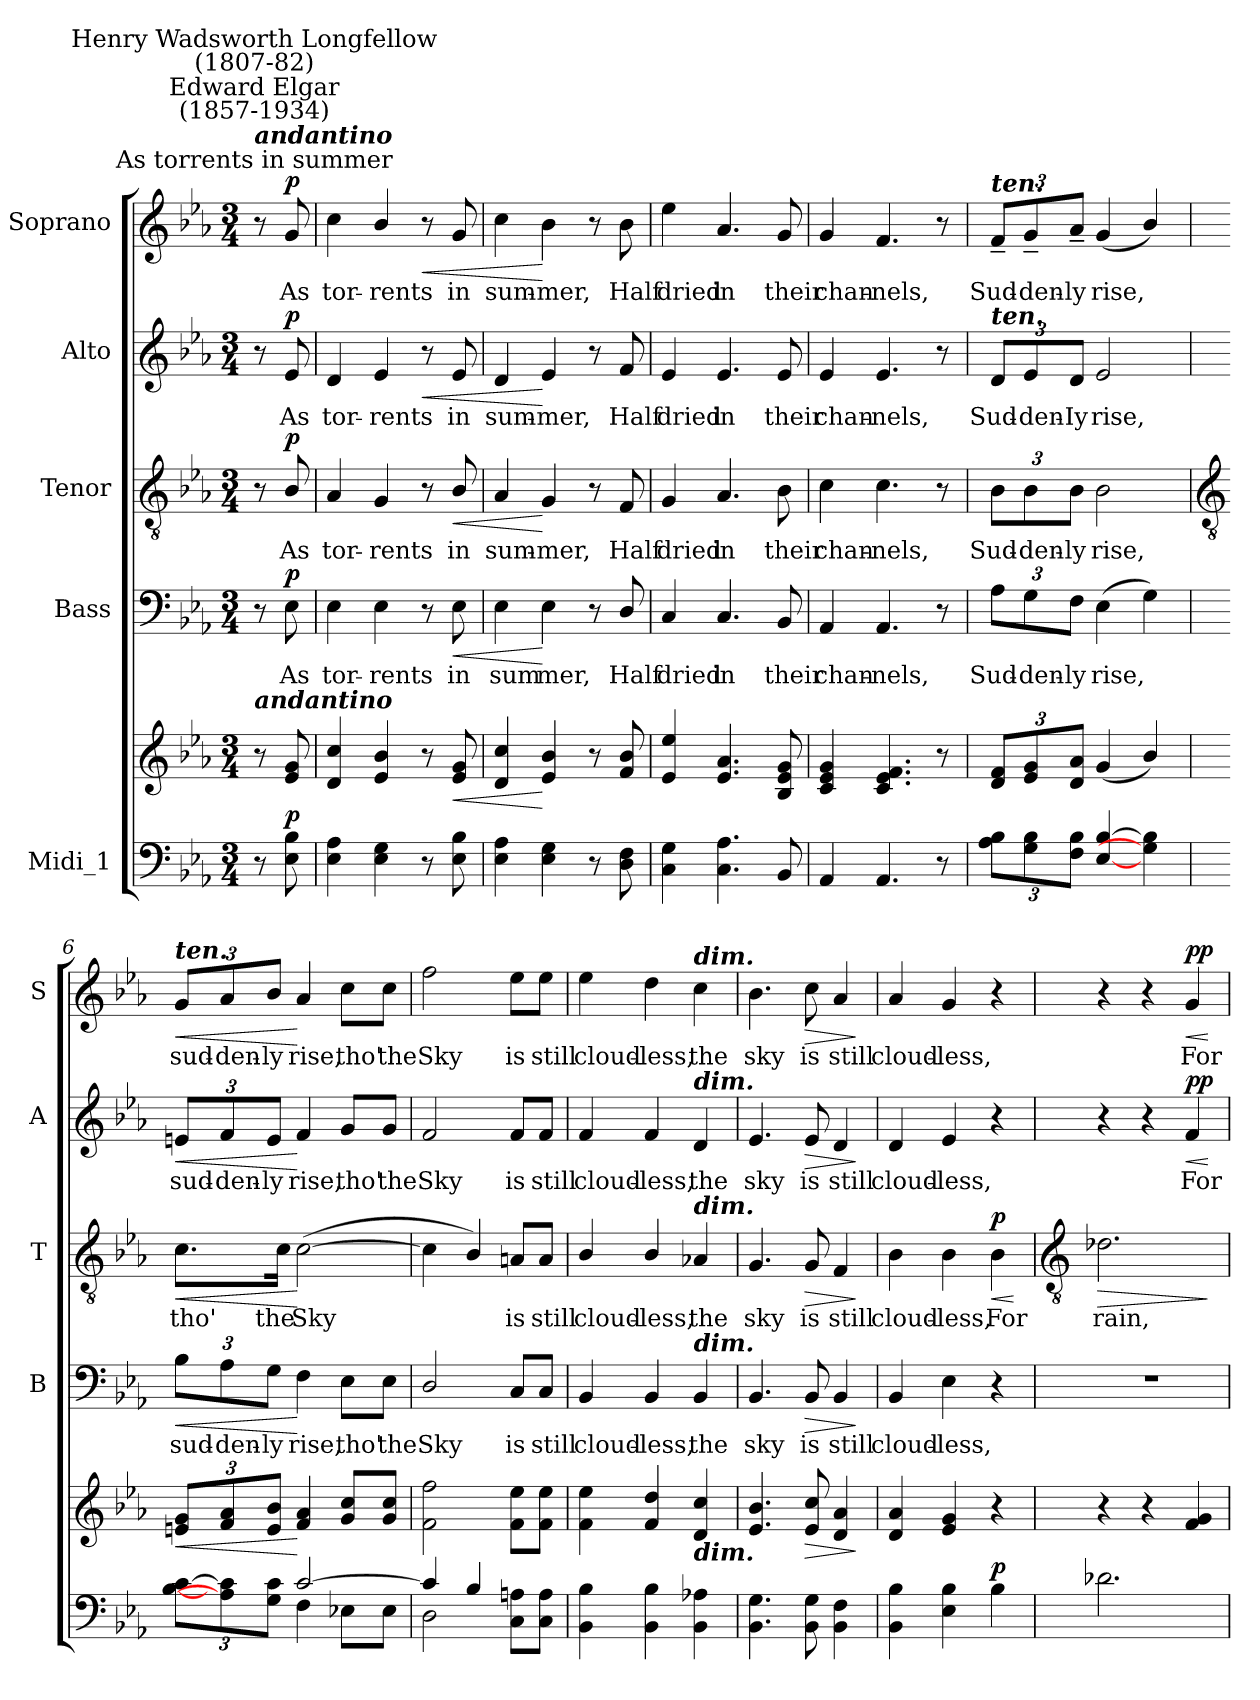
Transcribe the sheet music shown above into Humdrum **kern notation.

**kern	**kern	**dynam	**kern	**text	**dynam	**kern	**text	**dynam	**kern	**text	**dynam	**kern	**text	**dynam
*part5	*part5	*part5	*part4	*part4	*part4	*part3	*part3	*part3	*part2	*part2	*part2	*part1	*part1	*part1
*staff6	*staff5	*staff5/6	*staff4	*staff4	*staff4	*staff3	*staff3	*staff3	*staff2	*staff2	*staff2	*staff1	*staff1	*staff1
*I"Midi_1	*	*	*I"Bass	*	*	*I"Tenor	*	*	*I"Alto	*	*	*I"Soprano	*	*
*	*	*	*I'B	*	*	*I'T	*	*	*I'A	*	*	*I'S	*	*
*clefF4	*clefG2	*	*clefF4	*	*	*clefGv2	*	*	*clefG2	*	*	*clefG2	*	*
*k[b-e-a-]	*k[b-e-a-]	*	*k[b-e-a-]	*	*	*k[b-e-a-]	*	*	*k[b-e-a-]	*	*	*k[b-e-a-]	*	*
*E-:	*E-:	*	*E-:	*	*	*E-:	*	*	*E-:	*	*	*E-:	*	*
*M3/4	*M3/4	*	*M3/4	*	*	*M3/4	*	*	*M3/4	*	*	*M3/4	*	*
*MM76	*MM76	*	*MM76	*	*	*MM76	*	*	*MM76	*	*	*MM76	*	*
=	=	=	=	=	=	=	=	=	=	=	=	=	=	=
!	!	!	!	!	!	!	!	!	!	!	!	!LO:TX:a:cj:t=As torrents in summer	!	!
!	!	!	!	!	!	!	!	!	!	!	!	!LO:TX:a:Bi:t=andantino	!	!
!	!	!	!	!	!	!	!	!	!	!	!	!LO:TX:a:cj:t=Edward Elgar\n(1857-1934)	!	!
!	!	!	!	!	!	!	!	!	!	!	!	!LO:TX:a:cj:t=Henry Wadsworth Longfellow\n(1807-82)	!	!
!	!LO:TX:a:Bi:t=andantino	!	!	!	!	!	!	!	!	!	!	!	!	!
8r	8r	.	8r	.	.	8r	.	.	8r	.	.	8r	.	.
!	!	!LO:DY:a=2	!	!LO:LY:b	!LO:DY:b	!	!LO:LY:b	!LO:DY:b	!	!LO:LY:b	!LO:DY:b	!	!LO:LY:b	!LO:DY:b
8E- 8B-	8e- 8g	p	8E-	As	p	8B-/	As	p	8e-	As	p	8g	As	p
=1	=1	=1	=1	=1	=1	=1	=1	=1	=1	=1	=1	=1	=1	=1
!	!	!	!	!LO:LY:b	!	!	!LO:LY:b	!	!	!LO:LY:b	!	!	!LO:LY:b	!
4E- 4A-	4d 4cc	.	4E-	tor-	.	4A-	tor-	.	4d	tor-	.	4cc	tor-	.
!	!	!	!	!LO:LY:b	!	!	!LO:LY:b	!	!	!LO:LY:b	!	!	!LO:LY:b	!
4E- 4G	4e- 4b-	.	4E-	-rents	.	4G	-rents	.	4e-	-rents	.	4b-/	-rents	.
!	!	!	!	!	!	!	!	!	!	!	!LO:HP:b	!	!	!LO:HP:b
8r	8r	.	8r	.	.	8r	.	.	8r	.	<	8r	.	<
!	!	!LO:HP:b	!	!LO:LY:b	!LO:HP:b	!	!LO:LY:b	!LO:HP:b	!	!LO:LY:b	!	!	!LO:LY:b	!
8E- 8B-	8e- 8g	<	8E-	in	<	8B-/	in	<	8e-	in	.	8g	in	.
=2	=2	=2	=2	=2	=2	=2	=2	=2	=2	=2	=2	=2	=2	=2
!	!	!	!	!LO:LY:b	!	!	!LO:LY:b	!	!	!LO:LY:b	!	!	!LO:LY:b	!
4E- 4A-	4d 4cc	.	4E-	sum	.	4A-	sum-	.	4d	sum-	.	4cc	sum-	.
!	!	!	!	!LO:LY:b	!	!	!LO:LY:b	!	!	!LO:LY:b	!	!	!LO:LY:b	!
4E- 4G	4e- 4b-	[	4E-	mer,	[	4G	-mer,	[	4e-	-mer,	[	4b-	-mer,	[
8r	8r	.	8r	.	.	8r	.	.	8r	.	.	8r	.	.
!	!	!	!	!LO:LY:b	!	!	!LO:LY:b	!	!	!LO:LY:b	!	!	!LO:LY:b	!
8D 8F	8f 8b-	.	8D/	Half	.	8F	Half	.	8f	Half	.	8b-	Half	.
=3	=3	=3	=3	=3	=3	=3	=3	=3	=3	=3	=3	=3	=3	=3
!	!	!	!	!LO:LY:b	!	!	!LO:LY:b	!	!	!LO:LY:b	!	!	!LO:LY:b	!
4C 4G	4e- 4ee-	.	4C	dried	.	4G	dried	.	4e-	dried	.	4ee-	dried	.
!	!	!	!	!LO:LY:b	!	!	!LO:LY:b	!	!	!LO:LY:b	!	!	!LO:LY:b	!
4.C 4.A-	4.e- 4.a-	.	4.C	in	.	4.A-	in	.	4.e-	in	.	4.a-	in	.
!	!	!	!	!LO:LY:b	!	!	!LO:LY:b	!	!	!LO:LY:b	!	!	!LO:LY:b	!
8BB-	8B- 8e- 8g	.	8BB-	their	.	8B-	their	.	8e-	their	.	8g	their	.
=4	=4	=4	=4	=4	=4	=4	=4	=4	=4	=4	=4	=4	=4	=4
!	!	!	!	!LO:LY:b	!	!	!LO:LY:b	!	!	!LO:LY:b	!	!	!LO:LY:b	!
4AA-	4c 4e- 4g	.	4AA-	chan-	.	4c	chan-	.	4e-	chan-	.	4g	chan-	.
!	!	!	!	!LO:LY:b	!	!	!LO:LY:b	!	!	!LO:LY:b	!	!	!LO:LY:b	!
4.AA-	4.c 4.e- 4.f	.	4.AA-	-nels,	.	4.c	-nels,	.	4.e-	-nels,	.	4.f	-nels,	.
8r	8r	.	8r	.	.	8r	.	.	8r	.	.	8r	.	.
=5	=5	=5	=5	=5	=5	=5	=5	=5	=5	=5	=5	=5	=5	=5
!	!	!	!	!	!	!	!	!	!	!	!	!LO:TX:a:Bi:t=ten.	!	!
!	!	!	!	!	!	!	!	!	!LO:TX:a:Bi:t=ten.	!	!	!	!	!
!	!	!	!	!LO:LY:b	!	!	!LO:LY:b	!	!	!LO:LY:b	!	!	!LO:LY:b	!
12A- 12B-L	12d 12fL	.	12A-\L	Sud-	.	12B-\L	Sud-	.	12d/L	Sud-	.	12f~/L	Sud-	.
!	!	!	!	!LO:LY:b	!	!	!LO:LY:b	!	!	!LO:LY:b	!	!	!LO:LY:b	!
12G 12B-	12e- 12g	.	12G\	-den-	.	12B-\	-den-	.	12e-/	-den-	.	12g~/	-den-	.
!	!	!	!	!LO:LY:b	!	!	!LO:LY:b	!	!	!LO:LY:b	!	!	!LO:LY:b	!
12F 12B-J	12d 12a-J	.	12F\J	-ly	.	12B-\J	-ly	.	12d/J	-Iy	.	12a-~/J	-ly	.
!	!	!	!	!LO:LY:b	!	!	!LO:LY:b	!	!	!LO:LY:b	!	!	!LO:LY:b	!
[4E-/ [4B-/	(<4g	.	(>4E-	rise,	.	2B-	rise,	.	2e-	rise,	.	(<4g	rise,	.
4G] 4B-]	4b-/)	.	4G)	.	.	.	.	.	.	.	.	4b-/)	.	.
!!LO:LB:g=z
=6	=6	=6	=6	=6	=6	=6	=6	=6	=6	=6	=6	=6	=6	=6
*	*	*	*	*	*	*clefGv2	*	*	*	*	*	*	*	*
*^	*	*	*	*	*	*	*	*	*	*	*	*	*	*
!	!	!	!	!	!	!	!	!	!	!	!	!	!LO:TX:a:Bi:t=ten.	!	!
!	!	!	!LO:HP:b	!	!LO:LY:b	!LO:HP:b	!	!LO:LY:b	!LO:HP:b	!	!LO:LY:b	!LO:HP:b	!	!LO:LY:b	!LO:HP:b
4ryy	[12B-\ [12c\L	12en 12gL	<	12B-\L	sud-	<	8.c\L	tho'	<	12en/L	sud-	<	12g/L	sud-	<
!	!	!	!	!	!LO:LY:b	!	!	!	!	!	!LO:LY:b	!	!	!LO:LY:b	!
.	12A-\] 12c\]	12f 12a-	.	12A-\	-den-	.	.	.	.	12f/	-den-	.	12a-/	-den-	.
!	!	!	!	!	!LO:LY:b	!	!	!	!	!	!LO:LY:b	!	!	!LO:LY:b	!
.	12G\ 12c\J	12e 12b-J	.	12G\J	-ly	.	.	.	.	12e/J	-ly	.	12b-/J	-ly	.
!	!	!	!	!	!	!	!	!LO:LY:b	!	!	!	!	!	!	!
.	.	.	.	.	.	.	16c\Jk	the	.	.	.	.	.	.	.
!	!	!	!	!	!LO:LY:b	!	!	!LO:LY:b	!	!	!LO:LY:b	!	!	!LO:LY:b	!
[2c/	4F\	4f 4a-	[	4F	rise,	[	(>[2c	Sky	[	4f	rise,	[	4a-	rise,	[
!	!	!	!	!	!LO:LY:b	!	!	!	!	!	!LO:LY:b	!	!	!LO:LY:b	!
.	8E-X\L	8g 8ccL	.	8E-\L	tho'	.	.	.	.	8g/L	tho'	.	8cc\L	tho'	.
!	!	!	!	!	!LO:LY:b	!	!	!	!	!	!LO:LY:b	!	!	!LO:LY:b	!
.	8E-\J	8g 8ccJ	.	8E-\J	the	.	.	.	.	8g/J	the	.	8cc\J	the	.
=7	=7	=7	=7	=7	=7	=7	=7	=7	=7	=7	=7	=7	=7	=7	=7
!	!	!	!	!	!LO:LY:b	!	!	!	!	!	!LO:LY:b	!	!	!LO:LY:b	!
4c/]	2D\	2f 2ff	.	2D/	Sky	.	4c]	.	.	2f	Sky	.	2ff	Sky	.
4B-/	.	.	.	.	.	.	4B-/)	.	.	.	.	.	.	.	.
!	!	!	!	!	!LO:LY:b	!	!	!LO:LY:b	!	!	!LO:LY:b	!	!	!LO:LY:b	!
8C 8AnL	4ryy	8f 8ee-L	.	8C/L	is	.	8An/L	is	.	8f/L	is	.	8ee-\L	is	.
!	!	!	!	!	!LO:LY:b	!	!	!LO:LY:b	!	!	!LO:LY:b	!	!	!LO:LY:b	!
8C 8AJ	.	8f 8ee-J	.	8C/J	still	.	8A/J	still	.	8f/J	still	.	8ee-\J	still	.
=8	=8	=8	=8	=8	=8	=8	=8	=8	=8	=8	=8	=8	=8	=8	=8
!	!	!	!	!	!LO:LY:b	!	!	!LO:LY:b	!	!	!LO:LY:b	!	!	!LO:LY:b	!
4BB- 4B-	2ryy	4f 4ee-	.	4BB-	cloud-	.	4B-/	cloud-	.	4f	cloud-	.	4ee-	cloud-	.
!	!	!	!	!	!LO:LY:b	!	!	!LO:LY:b	!	!	!LO:LY:b	!	!	!LO:LY:b	!
4BB- 4B-	.	4f 4dd	.	4BB-	-less,	.	4B-/	-less,	.	4f	-less,	.	4dd	-less,	.
!	!	!	!	!	!	!	!	!	!	!	!	!	!LO:TX:a:Bi:t=dim.	!	!
!	!	!	!	!	!	!	!	!	!	!LO:TX:a:Bi:t=dim.	!	!	!	!	!
!	!	!	!	!	!	!	!LO:TX:a:Bi:t=dim.	!	!	!	!	!	!	!	!
!	!	!	!	!LO:TX:a:Bi:t=dim.	!	!	!	!	!	!	!	!	!	!	!
!	!	!LO:TX:b:Bi:t=dim.	!	!	!	!	!	!	!	!	!	!	!	!	!
!	!	!	!	!	!LO:LY:b	!	!	!LO:LY:b	!	!	!LO:LY:b	!	!	!LO:LY:b	!
4BB- 4A-X	4ryy	4d 4cc	.	4BB-	the	.	4A-X	the	.	4d	the	.	4cc	the	.
=9	=9	=9	=9	=9	=9	=9	=9	=9	=9	=9	=9	=9	=9	=9	=9
!	!	!	!	!	!LO:LY:b	!	!	!LO:LY:b	!	!	!LO:LY:b	!	!	!LO:LY:b	!
4.BB- 4.G	2ryy	4.e- 4.b-	.	4.BB-	sky	.	4.G	sky	.	4.e-	sky	.	4.b-	sky	.
!	!	!	!LO:HP:b	!	!LO:LY:b	!LO:HP:b	!	!LO:LY:b	!LO:HP:b	!	!LO:LY:b	!LO:HP:b	!	!LO:LY:b	!LO:HP:b
8BB- 8G	.	8e- 8cc	>	8BB-	is	>	8G	is	>	8e-	is	>	8cc	is	>
!	!	!	!	!	!LO:LY:b	!	!	!LO:LY:b	!	!	!LO:LY:b	!	!	!LO:LY:b	!
4BB- 4F	4ryy	4d 4a-	.	4BB-	still	.	4F	still	.	4d	still	.	4a-	still	.
*v	*v	*	*	*	*	*	*	*	*	*	*	*	*	*	*
.	.	]	.	.	]	.	.	]	.	.	]	.	.	]
=10	=10	=10	=10	=10	=10	=10	=10	=10	=10	=10	=10	=10	=10	=10
*^	*	*	*	*	*	*	*	*	*	*	*	*	*	*
!	!LO:N:vis=1	!	!	!	!LO:LY:b	!	!	!LO:LY:b	!	!	!LO:LY:b	!	!	!LO:LY:b	!
4BB- 4B-	2.ryy	4d 4a-	.	4BB-	cloud-	.	4B-	cloud-	.	4d	cloud-	.	4a-	cloud-	.
!	!	!	!	!	!LO:LY:b	!	!	!LO:LY:b	!	!	!LO:LY:b	!	!	!LO:LY:b	!
4E- 4B-	.	4e- 4g	.	4E-	-less,	.	4B-	-less,	.	4e-	-less,	.	4g	-less,	.
!	!	!	!LO:DY:a=2	!	!	!	!	!LO:LY:b	!LO:HP:b	!	!	!	!	!	!
!	!	!	!	!	!	!	!	!	!LO:DY:n=1:b	!	!	!	!	!	!
4B-	.	4r	p	4r	.	.	4B-	For	< p	4r	.	.	4r	.	.
*v	*v	*	*	*	*	*	*	*	*	*	*	*	*	*	*
.	.	.	.	.	.	.	.	[	.	.	.	.	.	.
!!LO:LB:g=z
=11	=11	=11	=11	=11	=11	=11	=11	=11	=11	=11	=11	=11	=11	=11
*	*	*	*	*	*	*clefGv2	*	*	*	*	*	*	*	*
!	!	!	!LO:N:vis=1	!	!	!	!LO:LY:b	!LO:HP:b	!	!	!	!	!	!
2.d-X	4r	.	2.r	.	.	2.d-X	rain,	>	4r	.	.	4r	.	.
.	4r	.	.	.	.	.	.	.	4r	.	.	4r	.	.
!	!	!	!	!	!	!	!	!	!	!LO:LY:b	!LO:HP:b	!	!LO:LY:b	!LO:HP:b
!	!	!	!	!	!	!	!	!	!	!	!LO:DY:n=1:b	!	!	!LO:DY:n=1:b
.	4f 4g	.	.	.	.	.	.	.	4f	For	< pp	4g	For	< pp
.	.	.	.	.	.	.	.	]	.	.	[	.	.	[
=	=	=	=	=	=	=	=	=	=	=	=	=	=	=
*-	*-	*-	*-	*-	*-	*-	*-	*-	*-	*-	*-	*-	*-	*-
